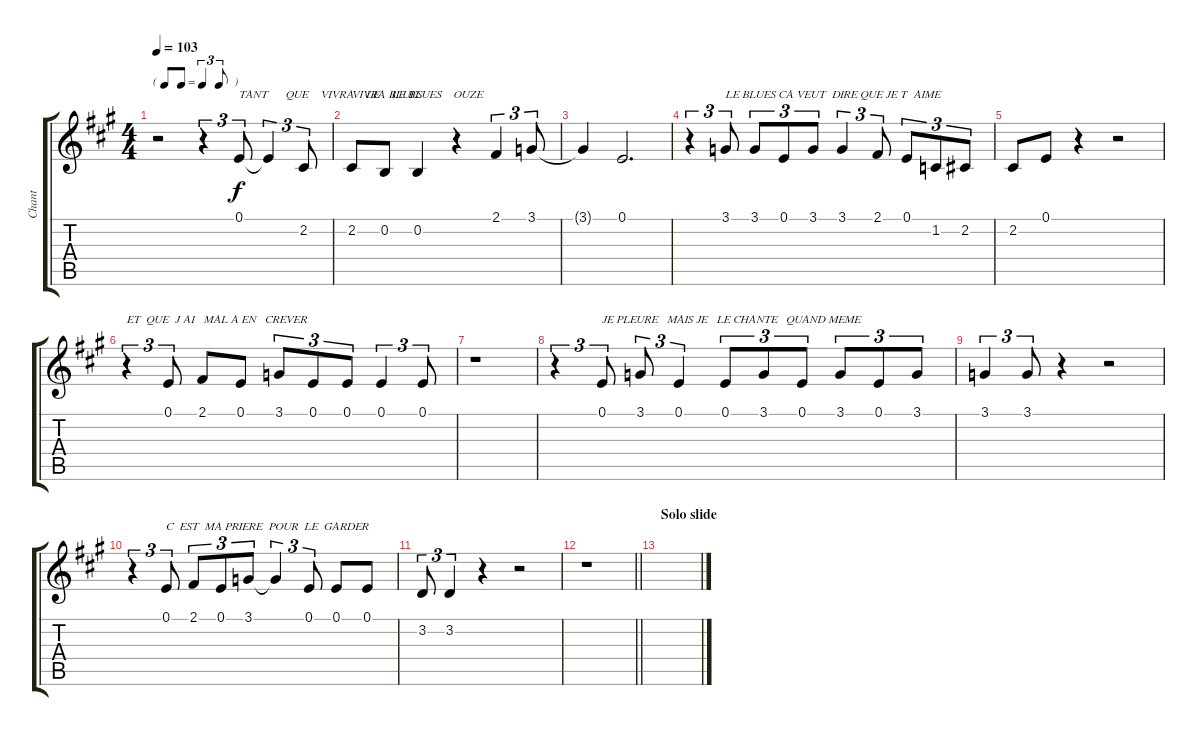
\track ("Chant" "Chant") {instrument reedorgan}
\staff {score tabs}
\tuning (E4 B3 G3 D3 A2 E2) {hide}
\ts (4 4)
\tf triplet8th
\tempo 103
\clef g2
\ks a
r.2{dy f} r.4{tu (3 2)} 0.1.8{tu (3 2) txt "TANT      QUE    VIVRA    LE   BLUES"} 0.1{t}.4{tu (3 2)} 2.2.8{tu (3 2)} |
2.2.8{txt "VIVRA  LE BLUES    OUZE"} 0.2.8 0.2.4 r.4 2.1.4{tu (3 2)} 3.1.8{tu (3 2)} |
3.1{t}.4 0.1.2{d} |
r.4{tu (3 2)} 3.1.8{tu (3 2) txt "LE BLUES CA VEUT  DIRE QUE JE T  AIME"} 3.1.8{tu (3 2)} 0.1.8{tu (3 2)} 3.1.8{tu (3 2)} 3.1.4{tu (3 2)} 2.1.8{tu (3 2)} 0.1.8{tu (3 2)} 1.2.8{tu (3 2)} 2.2.8{tu (3 2)} |
2.2.8 0.1.8 r.4 r.2 |
r.4{tu (3 2) txt "ET  QUE  J AI   MAL A EN   CREVER"} 0.1.8{tu (3 2)} 2.1.8 0.1.8 3.1.8{tu (3 2)} 0.1.8{tu (3 2)} 0.1.8{tu (3 2)} 0.1.4{tu (3 2)} 0.1.8{tu (3 2)} |
r.1 |
r.4{tu (3 2)} 0.1.8{tu (3 2) txt "JE PLEURE   MAIS JE   LE CHANTE   QUAND MEME"} 3.1.8{tu (3 2)} 0.1.4{tu (3 2)} 0.1.8{tu (3 2)} 3.1.8{tu (3 2)} 0.1.8{tu (3 2)} 3.1.8{tu (3 2)} 0.1.8{tu (3 2)} 3.1.8{tu (3 2)} |
3.1.4{tu (3 2)} 3.1.8{tu (3 2)} r.4 r.2 |
r.4{tu (3 2)} 0.1.8{tu (3 2) txt "C  EST  MA PRIERE  POUR  LE  GARDER"} 2.1.8{tu (3 2)} 0.1.8{tu (3 2)} 3.1.8{tu (3 2)} 3.1{t}.4{tu (3 2)} 0.1.8{tu (3 2)} 0.1.8 0.1.8 |
3.2.8{tu (3 2)} 3.2.4{tu (3 2)} r.4 r.2 |
\barLineRight lightlight
r.1 |
\section ("" "Solo slide")
